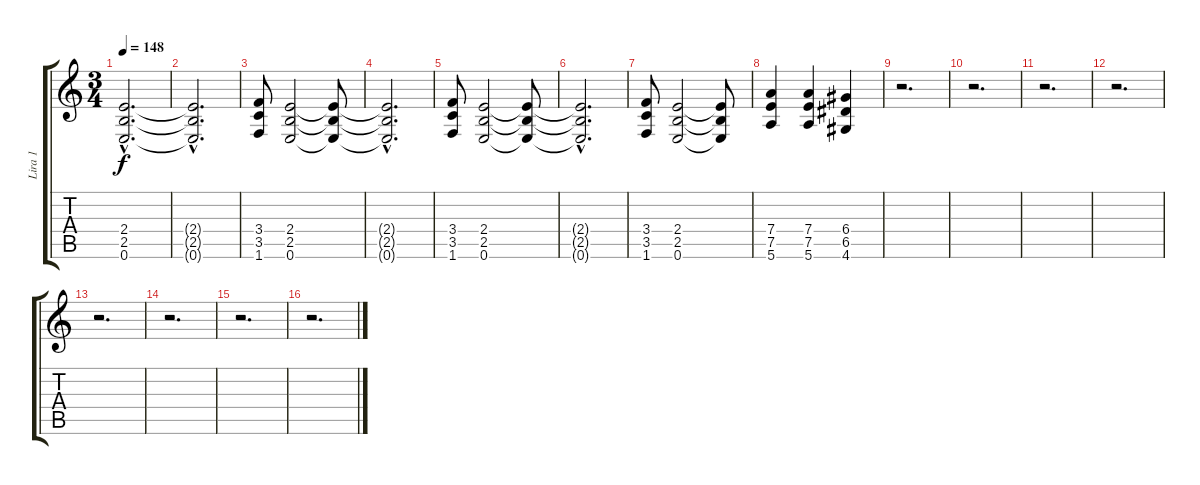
\track ("Lira 1" "Lira 1") {instrument distortionguitar}
\staff {score tabs}
\tuning (E4 B3 G3 D3 A2 E2) {hide}
\ts (3 4)
\tempo 148
\clef g2
\ks c
(2.4{hac} 2.5{hac} 0.6{hac}).2{d dy f} |
(2.4{hac t} 2.5{hac t} 0.6{hac t}).2{d} |
(3.4 3.5 1.6).8 (2.4 2.5 0.6).2 (2.4{t} 2.5{t} 0.6{t}).8 |
(2.4{hac t} 2.5{hac t} 0.6{hac t}).2{d} |
(3.4 3.5 1.6).8 (2.4 2.5 0.6).2 (2.4{t} 2.5{t} 0.6{t}).8 |
(2.4{hac t} 2.5{hac t} 0.6{hac t}).2{d} |
(3.4 3.5 1.6).8 (2.4 2.5 0.6).2 (2.4{t} 2.5{t} 0.6{t}).8 |
(7.4 7.5 5.6).4 (7.4 7.5 5.6).4 (6.4 6.5 4.6).4 |
r.2{d} |
r.2{d} |
r.2{d} |
r.2{d} |
r.2{d} |
r.2{d} |
r.2{d} |
r.2{d}
